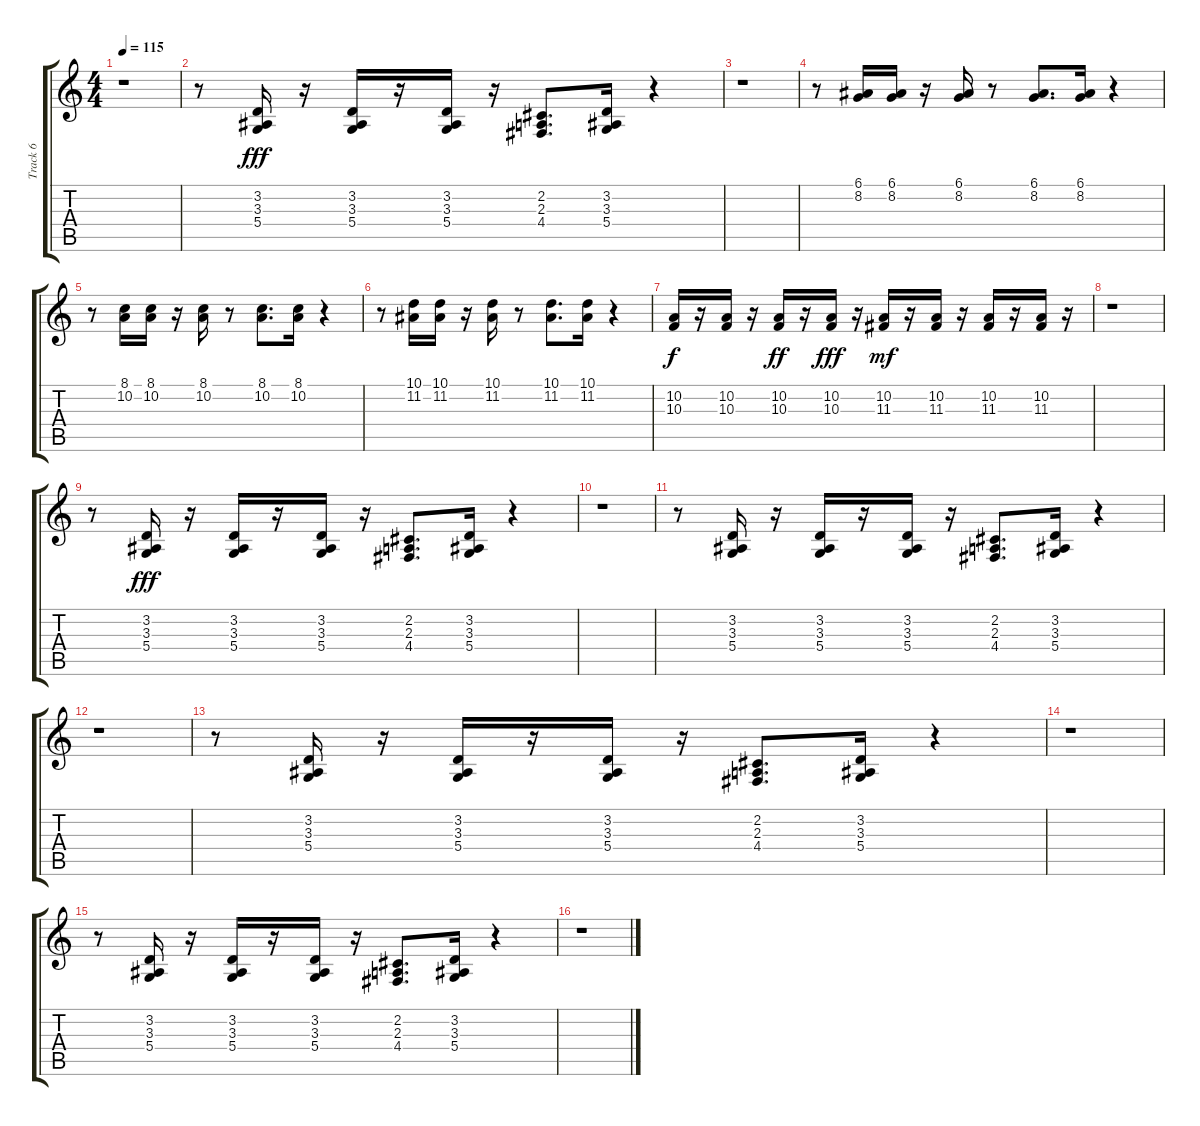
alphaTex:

\track ("Track 6" "Track 6") {instrument tremolostrings}
\staff {score tabs}
\tuning (E4 B3 G3 D3 A2 E2) {hide}
\ts (4 4)
\tempo 115
\clef g2
\ks c
r.1{dy fff} |
r.8 (3.2 3.3 5.4).16 r.16 (3.2 3.3 5.4).16 r.16 (3.2 3.3 5.4).16 r.16 (2.2 2.3 4.4).8{d} (3.2 3.3 5.4).16 r.4 |
r.1 |
r.8 (6.1 8.2).16 (6.1 8.2).16 r.16 (6.1 8.2).16 r.8 (6.1 8.2).8{d} (6.1 8.2).16 r.4 |
r.8 (8.1 10.2).16 (8.1 10.2).16 r.16 (8.1 10.2).16 r.8 (8.1 10.2).8{d} (8.1 10.2).16 r.4 |
r.8 (10.1 11.2).16 (10.1 11.2).16 r.16 (10.1 11.2).16 r.8 (10.1 11.2).8{d} (10.1 11.2).16 r.4 |
(10.2 10.3).16{dy f} r.16 (10.2 10.3).16 r.16 (10.2 10.3).16{dy ff} r.16 (10.2 10.3).16{dy fff} r.16 (10.2 11.3).16{dy mf} r.16 (10.2 11.3).16 r.16 (10.2 11.3).16 r.16 (10.2 11.3).16 r.16 |
r.1 |
r.8 (3.2 3.3 5.4).16{dy fff} r.16 (3.2 3.3 5.4).16 r.16 (3.2 3.3 5.4).16 r.16 (2.2 2.3 4.4).8{d} (3.2 3.3 5.4).16 r.4 |
r.1 |
r.8 (3.2 3.3 5.4).16 r.16 (3.2 3.3 5.4).16 r.16 (3.2 3.3 5.4).16 r.16 (2.2 2.3 4.4).8{d} (3.2 3.3 5.4).16 r.4 |
r.1 |
r.8 (3.2 3.3 5.4).16 r.16 (3.2 3.3 5.4).16 r.16 (3.2 3.3 5.4).16 r.16 (2.2 2.3 4.4).8{d} (3.2 3.3 5.4).16 r.4 |
r.1 |
r.8 (3.2 3.3 5.4).16 r.16 (3.2 3.3 5.4).16 r.16 (3.2 3.3 5.4).16 r.16 (2.2 2.3 4.4).8{d} (3.2 3.3 5.4).16 r.4 |
r.1
